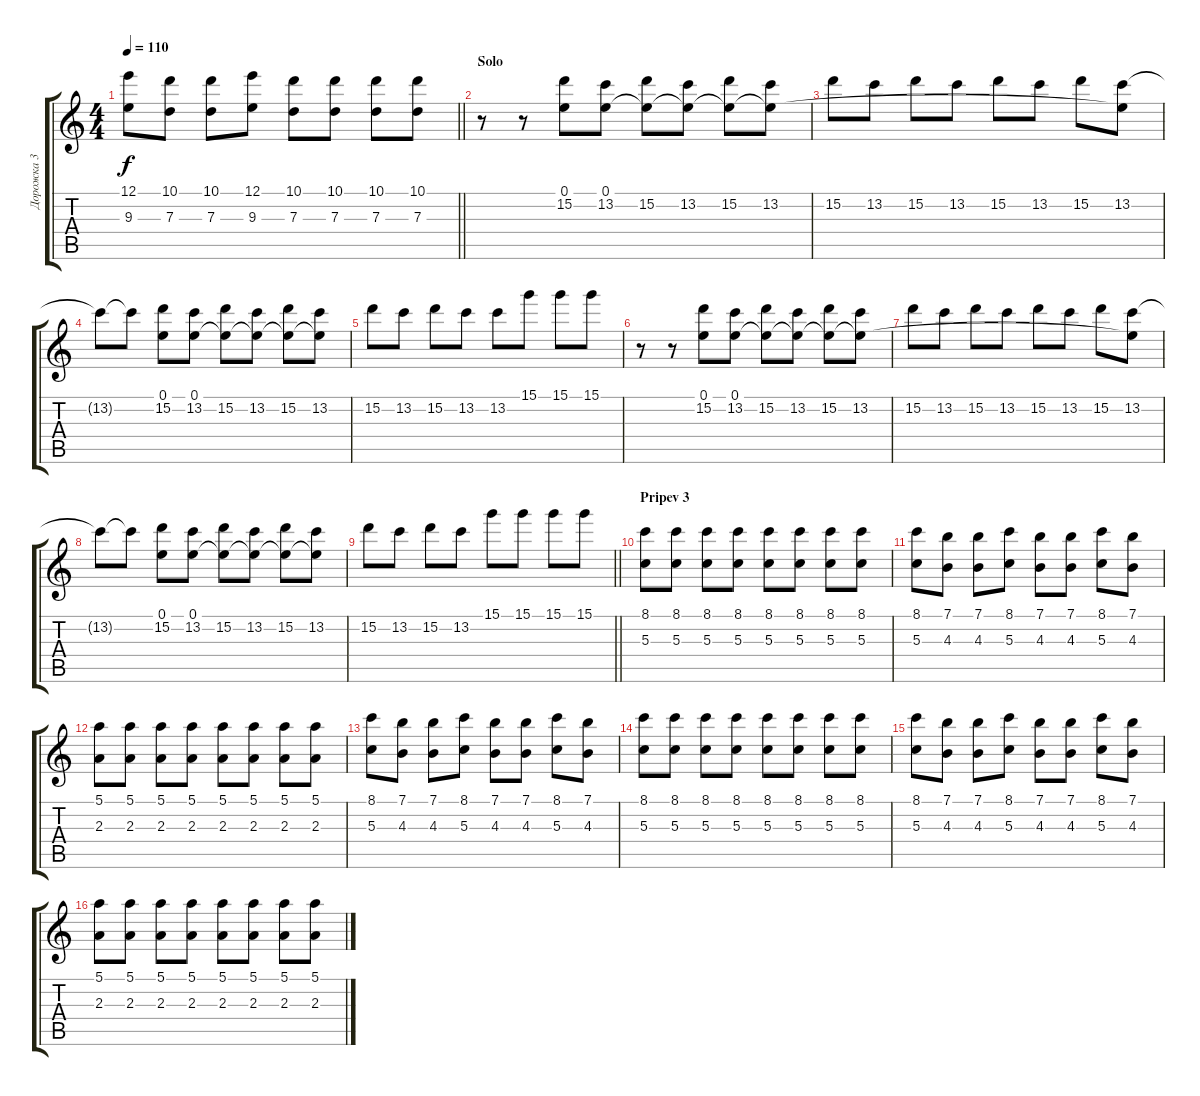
\track ("Дорожка 3" "Дорожка 3") {instrument acousticguitarsteel}
\staff {score tabs}
\tuning (E4 B3 G3 D3 A2 E2) {hide}
\ts (4 4)
\tempo 110
\clef g2
\barLineRight lightlight
\ks c
(12.1 9.3).8{dy f} (10.1 7.3).8 (10.1 7.3).8 (12.1 9.3).8 (10.1 7.3).8 (10.1 7.3).8 (10.1 7.3).8 (10.1 7.3).8 |
\section ("" "Solo")
r.8 r.8 (0.1 15.2).8 (0.1 13.2).8 (0.1{t} 15.2).8 (0.1{t} 13.2).8 (0.1{t} 15.2).8 (0.1{t} 13.2).8 |
15.2.8 13.2.8 15.2.8 13.2.8 15.2.8 13.2.8 15.2.8 (0.1{t} 13.2).8 |
13.2{t}.8 13.2{t}.8 (0.1 15.2).8 (0.1 13.2).8 (0.1{t} 15.2).8 (0.1{t} 13.2).8 (0.1{t} 15.2).8 (0.1{t} 13.2).8 |
15.2.8 13.2.8 15.2.8 13.2.8 13.2.8 15.1.8 15.1.8 15.1.8 |
r.8 r.8 (0.1 15.2).8 (0.1 13.2).8 (0.1{t} 15.2).8 (0.1{t} 13.2).8 (0.1{t} 15.2).8 (0.1{t} 13.2).8 |
15.2.8 13.2.8 15.2.8 13.2.8 15.2.8 13.2.8 15.2.8 (0.1{t} 13.2).8 |
13.2{t}.8 13.2{t}.8 (0.1 15.2).8 (0.1 13.2).8 (0.1{t} 15.2).8 (0.1{t} 13.2).8 (0.1{t} 15.2).8 (0.1{t} 13.2).8 |
\barLineRight lightlight
15.2.8 13.2.8 15.2.8 13.2.8 15.1.8 15.1.8 15.1.8 15.1.8 |
\section ("" "Pripev 3")
(8.1 5.3).8 (8.1 5.3).8 (8.1 5.3).8 (8.1 5.3).8 (8.1 5.3).8 (8.1 5.3).8 (8.1 5.3).8 (8.1 5.3).8 |
(8.1 5.3).8 (7.1 4.3).8 (7.1 4.3).8 (8.1 5.3).8 (7.1 4.3).8 (7.1 4.3).8 (8.1 5.3).8 (7.1 4.3).8 |
(5.1 2.3).8 (5.1 2.3).8 (5.1 2.3).8 (5.1 2.3).8 (5.1 2.3).8 (5.1 2.3).8 (5.1 2.3).8 (5.1 2.3).8 |
(8.1 5.3).8 (7.1 4.3).8 (7.1 4.3).8 (8.1 5.3).8 (7.1 4.3).8 (7.1 4.3).8 (8.1 5.3).8 (7.1 4.3).8 |
(8.1 5.3).8 (8.1 5.3).8 (8.1 5.3).8 (8.1 5.3).8 (8.1 5.3).8 (8.1 5.3).8 (8.1 5.3).8 (8.1 5.3).8 |
(8.1 5.3).8 (7.1 4.3).8 (7.1 4.3).8 (8.1 5.3).8 (7.1 4.3).8 (7.1 4.3).8 (8.1 5.3).8 (7.1 4.3).8 |
(5.1 2.3).8 (5.1 2.3).8 (5.1 2.3).8 (5.1 2.3).8 (5.1 2.3).8 (5.1 2.3).8 (5.1 2.3).8 (5.1 2.3).8
